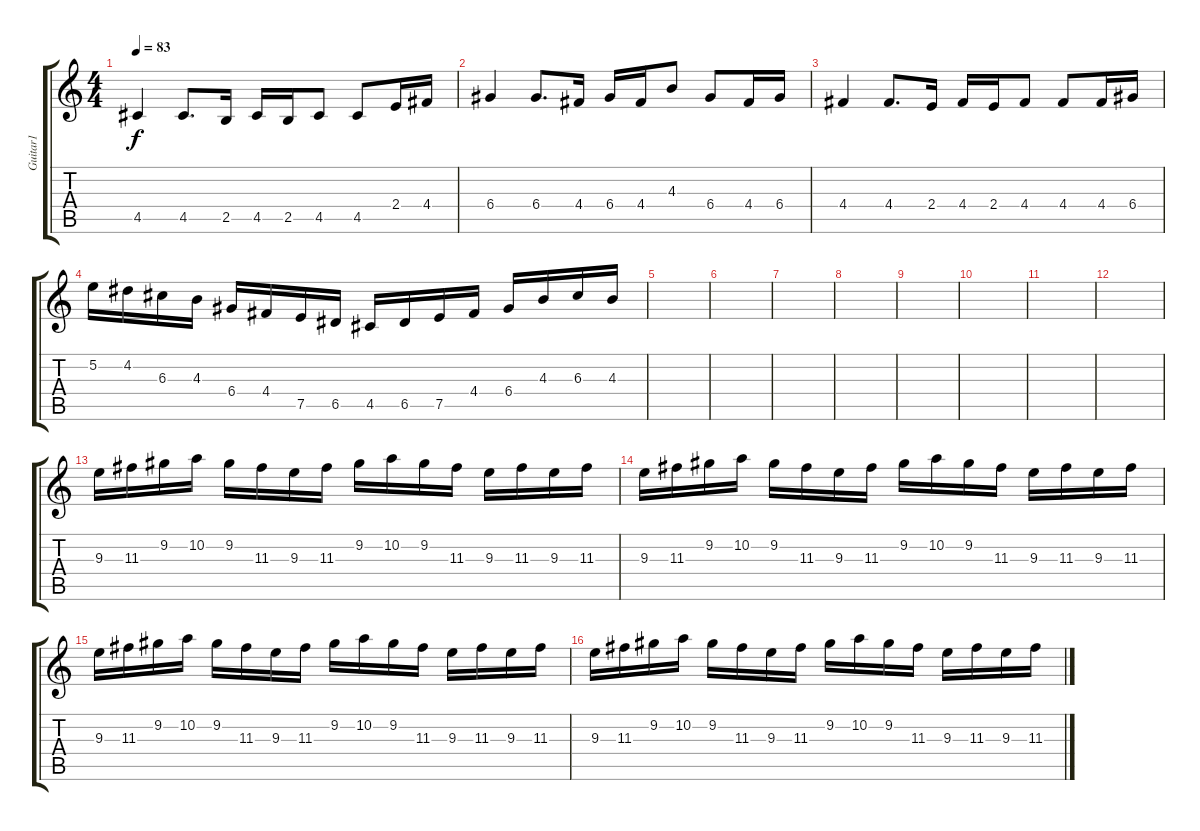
\track ("Guitar1" "Guitar1") {instrument acousticguitarsteel}
\staff {score tabs}
\tuning (E4 B3 G3 D3 A2 E2) {hide}
\ts (4 4)
\tempo 83
\clef g2
\ks c
4.5.4{dy f} 4.5.8{d} 2.5.16 4.5.16 2.5.16 4.5.8 4.5.8 2.4.16 4.4.16 |
6.4.4 6.4.8{d} 4.4.16 6.4.16 4.4.16 4.3.8 6.4.8 4.4.16 6.4.16 |
4.4.4 4.4.8{d} 2.4.16 4.4.16 2.4.16 4.4.8 4.4.8 4.4.16 6.4.16 |
5.2.16 4.2.16 6.3.16 4.3.16 6.4.16 4.4.16 7.5.16 6.5.16 4.5.16 6.5.16 7.5.16 4.4.16 6.4.16 4.3.16 6.3.16 4.3.16 |
|
|
|
|
|
|
|
|
9.3.16 11.3.16 9.2.16 10.2.16 9.2.16 11.3.16 9.3.16 11.3.16 9.2.16 10.2.16 9.2.16 11.3.16 9.3.16 11.3.16 9.3.16 11.3.16 |
9.3.16 11.3.16 9.2.16 10.2.16 9.2.16 11.3.16 9.3.16 11.3.16 9.2.16 10.2.16 9.2.16 11.3.16 9.3.16 11.3.16 9.3.16 11.3.16 |
9.3.16 11.3.16 9.2.16 10.2.16 9.2.16 11.3.16 9.3.16 11.3.16 9.2.16 10.2.16 9.2.16 11.3.16 9.3.16 11.3.16 9.3.16 11.3.16 |
9.3.16 11.3.16 9.2.16 10.2.16 9.2.16 11.3.16 9.3.16 11.3.16 9.2.16 10.2.16 9.2.16 11.3.16 9.3.16 11.3.16 9.3.16 11.3.16
